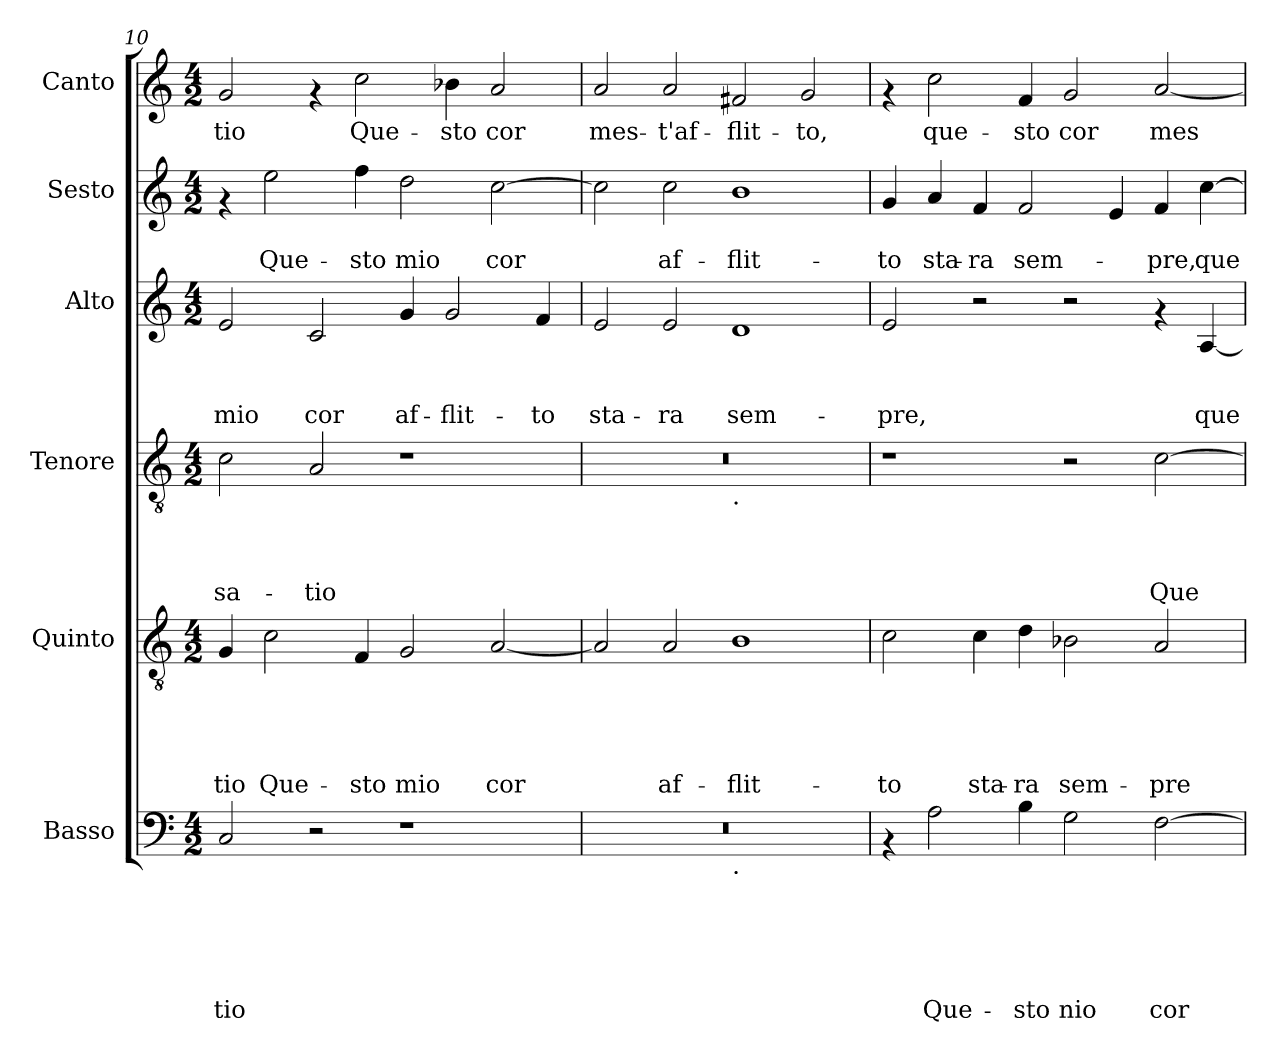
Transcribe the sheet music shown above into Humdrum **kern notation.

**kern	**text	**text	**text	**text	**text	**text	**kern	**text	**text	**text	**text	**text	**kern	**text	**text	**text	**text	**kern	**text	**text	**text	**kern	**text	**text	**kern	**text
*part6	*part6	*part6	*part6	*part6	*part6	*part6	*part5	*part5	*part5	*part5	*part5	*part5	*part4	*part4	*part4	*part4	*part4	*part3	*part3	*part3	*part3	*part2	*part2	*part2	*part1	*part1
*staff6	*staff6	*staff6	*staff6	*staff6	*staff6	*staff6	*staff5	*staff5	*staff5	*staff5	*staff5	*staff5	*staff4	*staff4	*staff4	*staff4	*staff4	*staff3	*staff3	*staff3	*staff3	*staff2	*staff2	*staff2	*staff1	*staff1
*I"Basso	*	*	*	*	*	*	*I"Quinto	*	*	*	*	*	*I"Tenore	*	*	*	*	*I"Alto	*	*	*	*I"Sesto	*	*	*I"Canto	*
*I'B.	*	*	*	*	*	*	*I'Q.	*	*	*	*	*	*I'T.	*	*	*	*	*I'A.	*	*	*	*I'S.	*	*	*I'C.	*
*clefF4	*	*	*	*	*	*	*clefGv2	*	*	*	*	*	*clefGv2	*	*	*	*	*clefG2	*	*	*	*clefG2	*	*	*clefG2	*
*k[]	*	*	*	*	*	*	*k[]	*	*	*	*	*	*k[]	*	*	*	*	*k[]	*	*	*	*k[]	*	*	*k[]	*
*C:	*	*	*	*	*	*	*C:	*	*	*	*	*	*C:	*	*	*	*	*C:	*	*	*	*C:	*	*	*C:	*
*M4/2	*	*	*	*	*	*	*M4/2	*	*	*	*	*	*M4/2	*	*	*	*	*M4/2	*	*	*	*M4/2	*	*	*M4/2	*
=10	=10	=10	=10	=10	=10	=10	=10	=10	=10	=10	=10	=10	=10	=10	=10	=10	=10	=10	=10	=10	=10	=10	=10	=10	=10	=10
!	!	!	!	!	!	!LO:LY:b	!	!	!	!	!	!LO:LY:b	!	!	!	!	!LO:LY:b	!	!	!	!LO:LY:b	!	!	!	!	!LO:LY:b
2C/	.	.	.	.	.	-tio	4G/	.	.	.	.	-tio	2c\	.	.	.	sa-	2e/	.	.	mio	4rf	.	.	2g/	-tio
!	!	!	!	!	!	!	!	!	!	!	!	!LO:LY:b	!	!	!	!	!	!	!	!	!	!	!	!LO:LY:b	!	!
.	.	.	.	.	.	.	2c\	.	.	.	.	Que-	.	.	.	.	.	.	.	.	.	2ee\	.	Que-	.	.
!	!	!	!	!	!	!	!	!	!	!	!	!	!	!	!	!	!LO:LY:b	!	!	!	!LO:LY:b	!	!	!	!	!
2r	.	.	.	.	.	.	.	.	.	.	.	.	2A/	.	.	.	-tio	2c/	.	.	cor	.	.	.	4rf	.
!	!	!	!	!	!	!	!	!	!	!	!	!LO:LY:b	!	!	!	!	!	!	!	!	!	!	!	!LO:LY:b	!	!LO:LY:b
.	.	.	.	.	.	.	4F/	.	.	.	.	-sto	.	.	.	.	.	.	.	.	.	4ff\	.	-sto	2cc\	Que-
!	!	!	!	!	!	!	!	!	!	!	!	!LO:LY:b	!	!	!	!	!	!	!	!	!LO:LY:b	!	!	!LO:LY:b	!	!
1r	.	.	.	.	.	.	2G/	.	.	.	.	mio	1r	.	.	.	.	4g/	.	.	af-	2dd\	.	mio	.	.
!	!	!	!	!	!	!	!	!	!	!	!	!	!	!	!	!	!	!	!	!	!LO:LY:b	!	!	!	!	!LO:LY:b
.	.	.	.	.	.	.	.	.	.	.	.	.	.	.	.	.	.	2g/	.	.	-flit-	.	.	.	4b-X\	-sto
!	!	!	!	!	!	!	!	!	!	!	!	!LO:LY:b	!	!	!	!	!	!	!	!	!	!	!	!LO:LY:b	!	!LO:LY:b
.	.	.	.	.	.	.	[<2A/	.	.	.	.	cor	.	.	.	.	.	.	.	.	.	[>2cc\	.	cor	2a/	cor
!	!	!	!	!	!	!	!	!	!	!	!	!	!	!	!	!	!	!	!	!	!LO:LY:b	!	!	!	!	!
.	.	.	.	.	.	.	.	.	.	.	.	.	.	.	.	.	.	4f/	.	.	-to	.	.	.	.	.
=11	=11	=11	=11	=11	=11	=11	=11	=11	=11	=11	=11	=11	=11	=11	=11	=11	=11	=11	=11	=11	=11	=11	=11	=11	=11	=11
!	!	!	!	!	!	!	!	!	!	!	!	!	!	!	!	!	!	!	!	!	!LO:LY:b	!	!	!	!	!LO:LY:b
*^	*	*	*	*	*	*	*	*	*	*	*	*	*^	*	*	*	*	*	*	*	*	*	*	*	*	*
0r	1ryy	.	.	.	.	.	.	2A/]	.	.	.	.	.	0r	1ryy	.	.	.	.	2e/	.	.	sta-	2cc\]	.	.	2a/	mes-
!	!	!	!	!	!	!	!	!	!	!	!	!	!LO:LY:b	!	!	!	!	!	!	!	!	!	!LO:LY:b	!	!	!LO:LY:b	!	!LO:LY:b
.	.	.	.	.	.	.	.	2A/	.	.	.	.	af-	.	.	.	.	.	.	2e/	.	.	-ra	2cc\	.	af-	2a/	-t'af-
!	!	!	!	!	!	!	!	!	!	!	!	!	!	!	!LO:TX:b:t=.	!	!	!	!	!	!	!	!	!	!	!	!	!
!	!LO:TX:b:t=.	!	!	!	!	!	!	!	!	!	!	!	!	!	!	!	!	!	!	!	!	!	!	!	!	!	!	!
!	!	!	!	!	!	!	!	!	!	!	!	!	!LO:LY:b	!	!	!	!	!	!	!	!	!	!LO:LY:b	!	!	!LO:LY:b	!	!LO:LY:b
.	1ryy	.	.	.	.	.	.	1B	.	.	.	.	-flit-	.	1ryy	.	.	.	.	1d	.	.	sem-	1b	.	-flit-	2f#X/	-flit-
!	!	!	!	!	!	!	!	!	!	!	!	!	!	!	!	!	!	!	!	!	!	!	!	!	!	!	!	!LO:LY:b
.	.	.	.	.	.	.	.	.	.	.	.	.	.	.	.	.	.	.	.	.	.	.	.	.	.	.	2g/	-to,
=12	=12	=12	=12	=12	=12	=12	=12	=12	=12	=12	=12	=12	=12	=12	=12	=12	=12	=12	=12	=12	=12	=12	=12	=12	=12	=12	=12	=12
!	!	!	!	!	!	!	!	!	!	!	!	!	!LO:LY:b	!	!	!	!	!	!	!	!	!	!LO:LY:b	!	!	!LO:LY:b	!	!
*v	*v	*	*	*	*	*	*	*	*	*	*	*	*	*v	*v	*	*	*	*	*	*	*	*	*	*	*	*	*
4rAA	.	.	.	.	.	.	2c\	.	.	.	.	-to	1r	.	.	.	.	2e/	.	.	-pre,	4g/	.	-to	4rf	.
!	!	!	!	!	!	!LO:LY:b	!	!	!	!	!	!	!	!	!	!	!	!	!	!	!	!	!	!LO:LY:b	!	!LO:LY:b
2A\	.	.	.	.	.	Que-	.	.	.	.	.	.	.	.	.	.	.	.	.	.	.	4a/	.	sta-	2cc\	que-
!	!	!	!	!	!	!	!	!	!	!	!	!LO:LY:b	!	!	!	!	!	!	!	!	!	!	!	!LO:LY:b	!	!
.	.	.	.	.	.	.	4c\	.	.	.	.	sta-	.	.	.	.	.	2r	.	.	.	4f/	.	-ra	.	.
!	!	!	!	!	!	!LO:LY:b	!	!	!	!	!	!LO:LY:b	!	!	!	!	!	!	!	!	!	!	!	!LO:LY:b	!	!LO:LY:b
4B\	.	.	.	.	.	-sto	4d\	.	.	.	.	-ra	.	.	.	.	.	.	.	.	.	2f/	.	sem-	4f/	-sto
!	!	!	!	!	!	!LO:LY:b	!	!	!	!	!	!LO:LY:b	!	!	!	!	!	!	!	!	!	!	!	!	!	!LO:LY:b
2G\	.	.	.	.	.	nio	2B-X\	.	.	.	.	sem-	2r	.	.	.	.	2r	.	.	.	.	.	.	2g/	cor
.	.	.	.	.	.	.	.	.	.	.	.	.	.	.	.	.	.	.	.	.	.	4e/	.	.	.	.
!	!	!	!	!	!	!LO:LY:b	!	!	!	!	!	!LO:LY:b	!	!	!	!	!LO:LY:b	!	!	!	!	!	!	!LO:LY:b	!	!LO:LY:b
[>2F\	.	.	.	.	.	cor	2A/	.	.	.	.	-pre	[>2c\	.	.	.	Que-	4rf	.	.	.	4f/	.	-pre,	[>2a/	mes-
!	!	!	!	!	!	!	!	!	!	!	!	!	!	!	!	!	!	!	!	!	!LO:LY:b	!	!	!LO:LY:b	!	!
.	.	.	.	.	.	.	.	.	.	.	.	.	.	.	.	.	.	[>4A/	.	.	que	[>4cc\	.	que	.	.
=	=	=	=	=	=	=	=	=	=	=	=	=	=	=	=	=	=	=	=	=	=	=	=	=	=	=
*-	*-	*-	*-	*-	*-	*-	*-	*-	*-	*-	*-	*-	*-	*-	*-	*-	*-	*-	*-	*-	*-	*-	*-	*-	*-	*-
